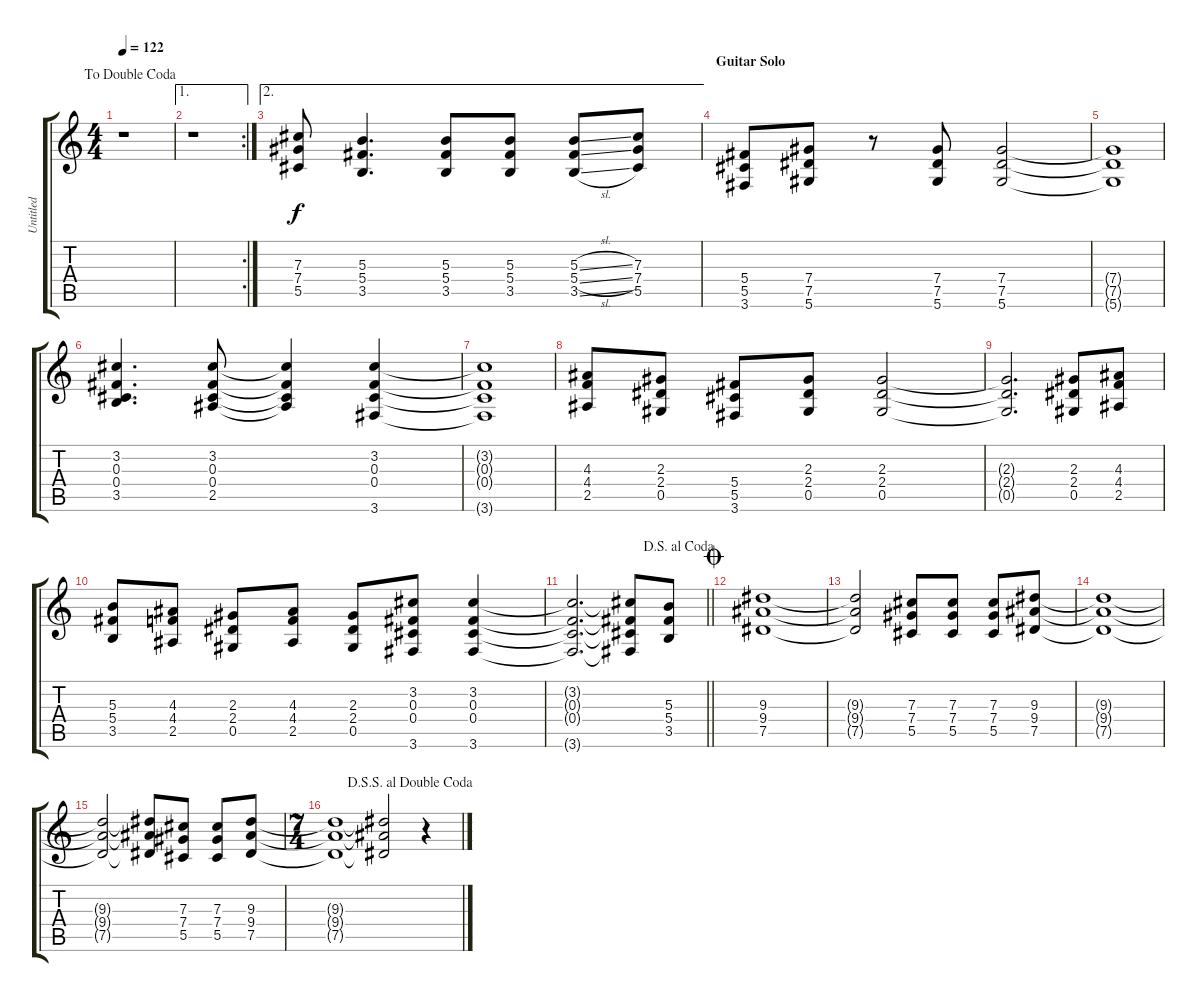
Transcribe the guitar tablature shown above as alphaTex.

\track ("Untitled" "Untitled") {instrument distortionguitar}
\staff {score tabs}
\tuning (Eb4 Bb3 Gb3 Db3 Ab2 Eb2) {hide}
\ts (4 4)
\jump dadoublecoda
\tempo 122
\clef g2
\ks c
r.1{dy f} |
\ae 1
\rc 2
r.1 |
\ae 2
(7.3 7.4 5.5).8 (5.3 5.4 3.5).4{d} (5.3 5.4 3.5).8 (5.3 5.4 3.5).8 (5.3{sl} 5.4{sl} 3.5{sl}).8 (7.3 7.4 5.5).8 |
\section ("" "Guitar Solo")
(5.4 5.5 3.6).8 (7.4 7.5 5.6).8 r.8 (7.4 7.5 5.6).8 (7.4 7.5 5.6).2 |
(7.4{t} 7.5{t} 5.6{t}).1 |
(3.2 0.3 0.4 3.5).4{d} (3.2 0.3 0.4 2.5).8 (3.2{t} 0.3{t} 0.4{t} 2.5{t}).4 (3.2 0.3 0.4 3.6).4 |
(3.2{t} 0.3{t} 0.4{t} 3.6{t}).1 |
(4.3 4.4 2.5).8 (2.3 2.4 0.5).8 (5.4 5.5 3.6).8 (2.3 2.4 0.5).8 (2.3 2.4 0.5).2 |
(2.3{t} 2.4{t} 0.5{t}).2{d} (2.3 2.4 0.5).8 (4.3 4.4 2.5).8 |
(5.3 5.4 3.5).8 (4.3 4.4 2.5).8 (2.3 2.4 0.5).8 (4.3 4.4 2.5).8 (2.3 2.4 0.5).8 (3.2 0.3 0.4 3.6).8 (3.2 0.3 0.4 3.6).4 |
\jump dalsegnoalcoda
\barLineRight lightlight
(3.2{t} 0.3{t} 0.4{t} 3.6{t}).2{d} (3.2{t} 0.3{t} 0.4{t} 3.6{t}).8 (5.3 5.4 3.5).8 |
\jump coda
(9.3 9.4 7.5).1 |
(9.3{t} 9.4{t} 7.5{t}).2 (7.3 7.4 5.5).8 (7.3 7.4 5.5).8 (7.3 7.4 5.5).8 (9.3 9.4 7.5).8 |
(9.3{t} 9.4{t} 7.5{t}).1 |
(9.3{t} 9.4{t} 7.5{t}).2 (9.3{t} 9.4{t} 7.5{t}).8 (7.3 7.4 5.5).8 (7.3 7.4 5.5).8 (9.3 9.4 7.5).8 |
\ts (7 4)
\jump dalsegnosegnoaldoublecoda
(9.3{t} 9.4{t} 7.5{t}).1 (9.3{t} 9.4{t} 7.5{t}).2 r.4
